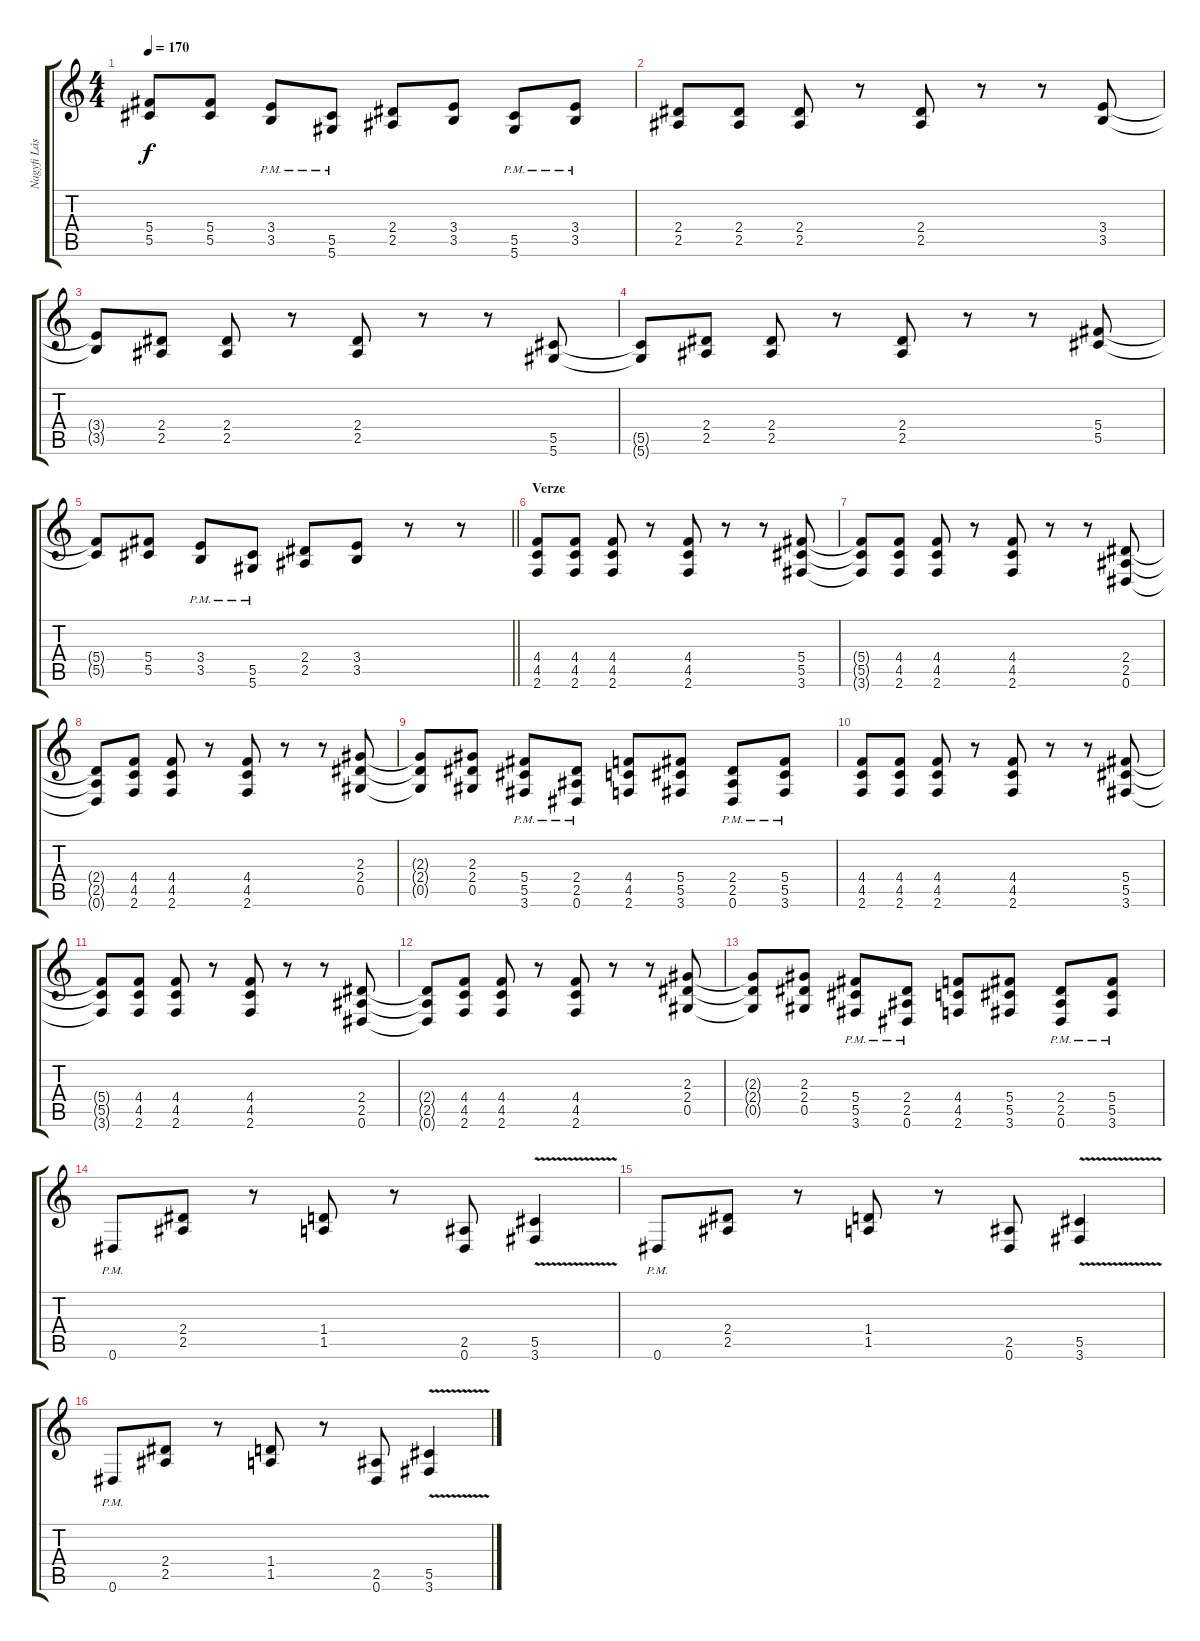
\track ("Nagyfi László - Kíséret" "Nagyfi Lás") {instrument overdrivenguitar}
\staff {score tabs}
\tuning (Eb4 Bb3 Gb3 Db3 Ab2 Eb2) {hide}
\ts (4 4)
\tempo 170
\clef g2
\ks c
(5.4{t} 5.5{t}).8{dy f} (5.4 5.5).8 (3.4{pm} 3.5{pm}).8 (5.5{pm} 5.6{pm}).8 (2.4 2.5).8 (3.4 3.5).8 (5.5{pm} 5.6{pm}).8 (3.4{pm} 3.5{pm}).8 |
(2.4 2.5).8 (2.4 2.5).8 (2.4 2.5).8 r.8 (2.4 2.5).8 r.8 r.8 (3.4 3.5).8 |
(3.4{t} 3.5{t}).8 (2.4 2.5).8 (2.4 2.5).8 r.8 (2.4 2.5).8 r.8 r.8 (5.5 5.6).8 |
(5.5{t} 5.6{t}).8 (2.4 2.5).8 (2.4 2.5).8 r.8 (2.4 2.5).8 r.8 r.8 (5.4 5.5).8 |
\barLineRight lightlight
(5.4{t} 5.5{t}).8 (5.4 5.5).8 (3.4{pm} 3.5{pm}).8 (5.5{pm} 5.6{pm}).8 (2.4 2.5).8 (3.4 3.5).8 r.8 r.8 |
\section ("" "Verze")
(4.4 4.5 2.6).8 (4.4 4.5 2.6).8 (4.4 4.5 2.6).8 r.8 (4.4 4.5 2.6).8 r.8 r.8 (5.4 5.5 3.6).8 |
(5.4{t} 5.5{t} 3.6{t}).8 (4.4 4.5 2.6).8 (4.4 4.5 2.6).8 r.8 (4.4 4.5 2.6).8 r.8 r.8 (2.4 2.5 0.6).8 |
(2.4{t} 2.5{t} 0.6{t}).8 (4.4 4.5 2.6).8 (4.4 4.5 2.6).8 r.8 (4.4 4.5 2.6).8 r.8 r.8 (2.3 2.4 0.5).8 |
(2.3{t} 2.4{t} 0.5{t}).8 (2.3 2.4 0.5).8 (5.4{pm} 5.5{pm} 3.6{pm}).8 (2.4{pm} 2.5{pm} 0.6{pm}).8 (4.4 4.5 2.6).8 (5.4 5.5 3.6).8 (2.4{pm} 2.5{pm} 0.6{pm}).8 (5.4{pm} 5.5{pm} 3.6{pm}).8 |
(4.4 4.5 2.6).8 (4.4 4.5 2.6).8 (4.4 4.5 2.6).8 r.8 (4.4 4.5 2.6).8 r.8 r.8 (5.4 5.5 3.6).8 |
(5.4{t} 5.5{t} 3.6{t}).8 (4.4 4.5 2.6).8 (4.4 4.5 2.6).8 r.8 (4.4 4.5 2.6).8 r.8 r.8 (2.4 2.5 0.6).8 |
(2.4{t} 2.5{t} 0.6{t}).8 (4.4 4.5 2.6).8 (4.4 4.5 2.6).8 r.8 (4.4 4.5 2.6).8 r.8 r.8 (2.3 2.4 0.5).8 |
(2.3{t} 2.4{t} 0.5{t}).8 (2.3 2.4 0.5).8 (5.4{pm} 5.5{pm} 3.6{pm}).8 (2.4{pm} 2.5{pm} 0.6{pm}).8 (4.4 4.5 2.6).8 (5.4 5.5 3.6).8 (2.4{pm} 2.5{pm} 0.6{pm}).8 (5.4{pm} 5.5{pm} 3.6{pm}).8 |
0.6{pm}.8 (2.4 2.5).8 r.8 (1.4 1.5).8 r.8 (2.5 0.6).8 (5.5{v} 3.6{v}).4 |
0.6{pm}.8 (2.4 2.5).8 r.8 (1.4 1.5).8 r.8 (2.5 0.6).8 (5.5{v} 3.6{v}).4 |
0.6{pm}.8 (2.4 2.5).8 r.8 (1.4 1.5).8 r.8 (2.5 0.6).8 (5.5{v} 3.6{v}).4
